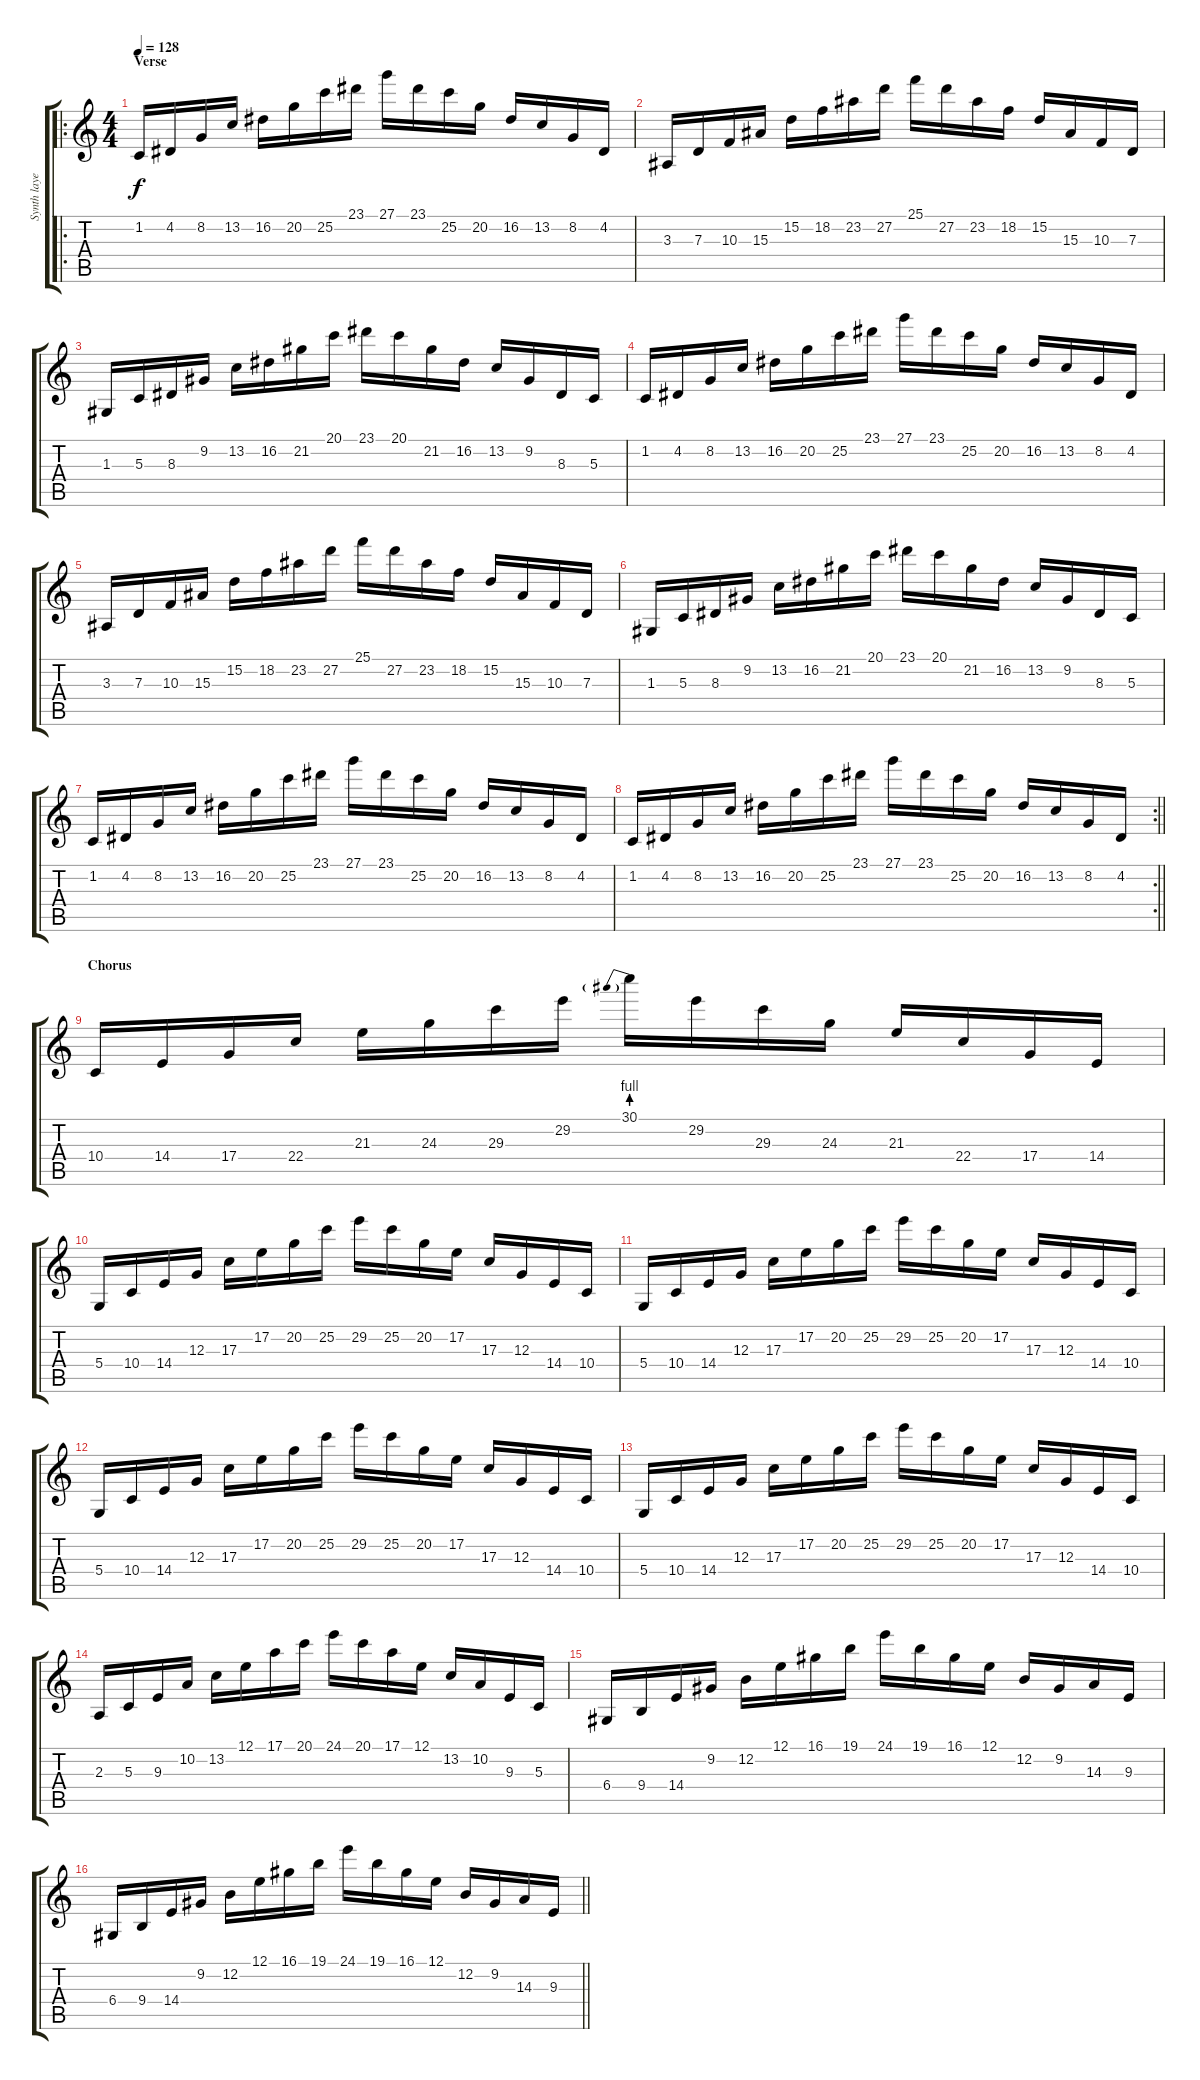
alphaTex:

\track ("Synth layer 1" "Synth laye") {instrument pad2warm}
\staff {score tabs}
\tuning (E4 B3 G3 D3 A2 E2) {hide}
\ro
\ts (4 4)
\section ("" "Verse")
\tempo 128
\clef g2
\ks c
1.2.16{dy f} 4.2.16 8.2.16 13.2.16 16.2.16 20.2.16 25.2.16 23.1.16 27.1.16 23.1.16 25.2.16 20.2.16 16.2.16 13.2.16 8.2.16 4.2.16 |
3.3.16 7.3.16 10.3.16 15.3.16 15.2.16 18.2.16 23.2.16 27.2.16 25.1.16 27.2.16 23.2.16 18.2.16 15.2.16 15.3.16 10.3.16 7.3.16 |
1.3.16 5.3.16 8.3.16 9.2.16 13.2.16 16.2.16 21.2.16 20.1.16 23.1.16 20.1.16 21.2.16 16.2.16 13.2.16 9.2.16 8.3.16 5.3.16 |
1.2.16 4.2.16 8.2.16 13.2.16 16.2.16 20.2.16 25.2.16 23.1.16 27.1.16 23.1.16 25.2.16 20.2.16 16.2.16 13.2.16 8.2.16 4.2.16 |
3.3.16 7.3.16 10.3.16 15.3.16 15.2.16 18.2.16 23.2.16 27.2.16 25.1.16 27.2.16 23.2.16 18.2.16 15.2.16 15.3.16 10.3.16 7.3.16 |
1.3.16 5.3.16 8.3.16 9.2.16 13.2.16 16.2.16 21.2.16 20.1.16 23.1.16 20.1.16 21.2.16 16.2.16 13.2.16 9.2.16 8.3.16 5.3.16 |
1.2.16 4.2.16 8.2.16 13.2.16 16.2.16 20.2.16 25.2.16 23.1.16 27.1.16 23.1.16 25.2.16 20.2.16 16.2.16 13.2.16 8.2.16 4.2.16 |
\rc 2
\barLineRight lightlight
1.2.16 4.2.16 8.2.16 13.2.16 16.2.16 20.2.16 25.2.16 23.1.16 27.1.16 23.1.16 25.2.16 20.2.16 16.2.16 13.2.16 8.2.16 4.2.16 |
\section ("" "Chorus")
10.4.16 14.4.16 17.4.16 22.4.16 21.3.16 24.3.16 29.3.16 29.2.16 30.1{be (prebend 0 4 60 4)}.16 29.2.16 29.3.16 24.3.16 21.3.16 22.4.16 17.4.16 14.4.16 |
5.4.16 10.4.16 14.4.16 12.3.16 17.3.16 17.2.16 20.2.16 25.2.16 29.2.16 25.2.16 20.2.16 17.2.16 17.3.16 12.3.16 14.4.16 10.4.16 |
5.4.16 10.4.16 14.4.16 12.3.16 17.3.16 17.2.16 20.2.16 25.2.16 29.2.16 25.2.16 20.2.16 17.2.16 17.3.16 12.3.16 14.4.16 10.4.16 |
5.4.16 10.4.16 14.4.16 12.3.16 17.3.16 17.2.16 20.2.16 25.2.16 29.2.16 25.2.16 20.2.16 17.2.16 17.3.16 12.3.16 14.4.16 10.4.16 |
5.4.16 10.4.16 14.4.16 12.3.16 17.3.16 17.2.16 20.2.16 25.2.16 29.2.16 25.2.16 20.2.16 17.2.16 17.3.16 12.3.16 14.4.16 10.4.16 |
2.3.16 5.3.16 9.3.16 10.2.16 13.2.16 12.1.16 17.1.16 20.1.16 24.1.16 20.1.16 17.1.16 12.1.16 13.2.16 10.2.16 9.3.16 5.3.16 |
6.4.16 9.4.16 14.4.16 9.2.16 12.2.16 12.1.16 16.1.16 19.1.16 24.1.16 19.1.16 16.1.16 12.1.16 12.2.16 9.2.16 14.3.16 9.3.16 |
\barLineRight lightlight
6.4.16 9.4.16 14.4.16 9.2.16 12.2.16 12.1.16 16.1.16 19.1.16 24.1.16 19.1.16 16.1.16 12.1.16 12.2.16 9.2.16 14.3.16 9.3.16
